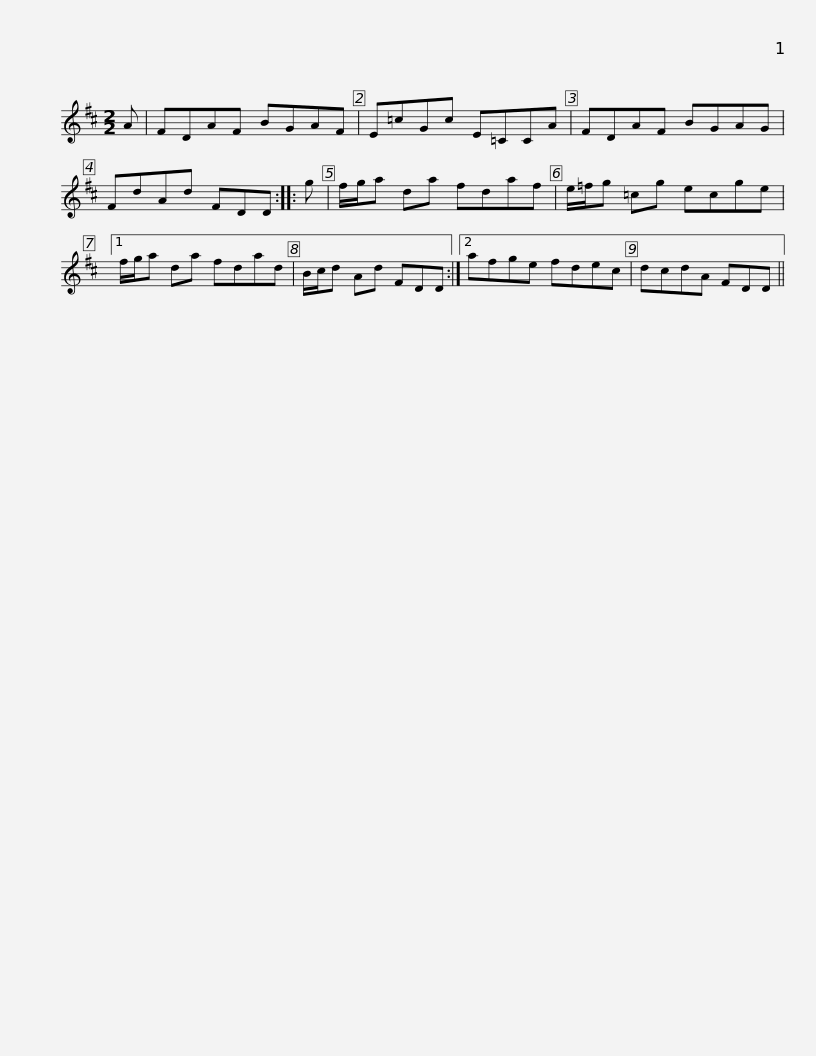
X:1
L:1/8
M:2/2
I:linebreak $
K:D
V:1 treble
V:1
 A | FDAF BGAF | E=cGc E=CCA | FDAF BGAG | FdAd FDD :: %5
 g |$ f/g/a da fdaf | e/=f/g =cg ecge |1 f/g/a da fdad | B/c/d Ad FDD :|2 %10
 afge fdec |$ dcdA FDD || %12
